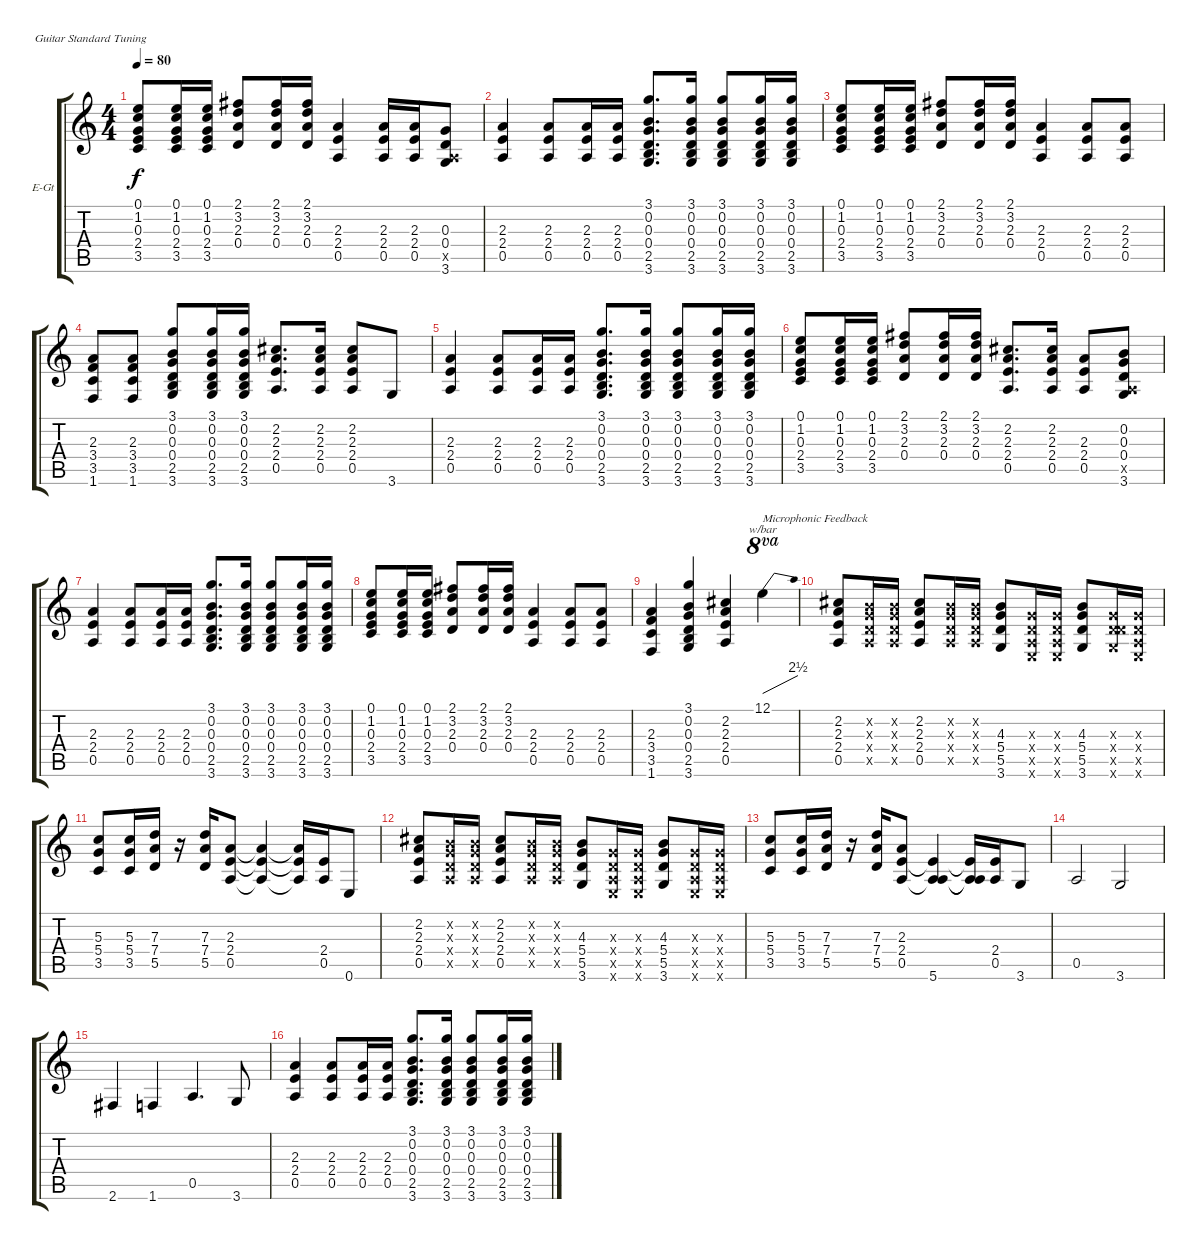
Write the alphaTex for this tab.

\bracketExtendMode groupsimilarinstruments
\firstSystemTrackNameOrientation horizontal
\otherSystemsTrackNameOrientation horizontal
\track ("Guitar 1" "E-Gt") {instrument distortionguitar}
\staff {score tabs}
\tuning (E4 B3 G3 D3 A2 E2)
\ts (4 4)
\tempo 80
\clef g2
\ks c
(1.2 0.3 2.4 3.5 0.1).8{dy f} (3.5 2.4 0.3 1.2 0.1).16 (0.1 1.2 0.3 2.4 3.5).16 (3.2 2.3 0.4 2.1).8 (3.2 2.3 0.4 2.1).16 (2.3 2.1 3.2 0.4).16 (2.3 2.4 0.5).4 (2.3 2.4 0.5).16 (2.3 2.4 0.5).16 (0.3 0.4 0.5{x} 3.6).8 |
(2.3 2.4 0.5).4 (2.3 2.4 0.5).8 (2.3 2.4 0.5).16 (2.3 2.4 0.5).16 (0.3 0.4 2.5 3.6 0.2 3.1).8{d} (3.1 0.2 0.3 0.4 2.5 3.6).16 (0.3 0.4 2.5 3.6 0.2 3.1).8 (0.2 0.3 0.4 3.1 2.5 3.6).16 (0.2 0.3 0.4 3.6 2.5 3.1).16 |
(1.2 0.3 2.4 3.5 0.1).8 (2.4 3.5 1.2 0.1 0.3).16 (0.1 1.2 0.3 2.4 3.5).16 (3.2 2.3 0.4 2.1).8 (0.4 2.1 3.2 2.3).16 (3.2 2.3 0.4 2.1).16 (2.3 2.4 0.5).4 (2.3 2.4 0.5).8 (0.5 2.4 2.3).8 |
(3.5 1.6 3.4 2.3).8 (3.4 3.5 1.6 2.3).8 (0.2 0.3 0.4 2.5 3.6 3.1).8 (0.2 0.3 0.4 2.5 3.1 3.6).16 (0.2 0.3 0.4 2.5 3.1 3.6).16 (2.4 0.5 2.3 2.2).8{d} (2.3 0.5 2.4 2.2).16 (2.2 2.3 2.4 0.5).8 3.6.8 |
(2.3 2.4 0.5).4 (2.3 2.4 0.5).8 (0.5 2.3 2.4).16 (2.3 2.4 0.5).16 (3.1 0.2 0.3 0.4 2.5 3.6).8{d} (0.4 2.5 3.6 0.3 0.2 3.1).16 (3.6 2.5 0.4 0.3 0.2 3.1).8 (0.3 0.4 3.1 0.2 2.5 3.6).16 (0.2 3.1 0.3 0.4 2.5 3.6).16 |
(1.2 0.3 2.4 3.5 0.1).8 (1.2 0.3 0.1 2.4 3.5).16 (1.2 0.3 0.1 2.4 3.5).16 (3.2 2.3 0.4 2.1).8 (0.4 2.1 3.2 2.3).16 (2.3 2.1 3.2 0.4).16 (2.3 2.4 0.5 2.2).8{d} (2.3 2.2 2.4 0.5).16 (2.3 2.4 0.5).8 (0.2 0.3 0.4 0.5{x} 3.6).8 |
(2.3 2.4 0.5).4 (2.3 2.4 0.5).8 (0.5 2.3 2.4).16 (0.5 2.4 2.3).16 (0.2 0.3 0.4 2.5 3.6 3.1).8{d} (0.2 0.3 3.1 0.4 2.5 3.6).16 (3.1 3.6 2.5 0.4 0.3 0.2).8 (3.1 0.2 0.3 3.6 2.5 0.4).16 (3.1 0.2 0.3 3.6 2.5 0.4).16 |
(1.2 0.3 2.4 3.5 0.1).8 (0.3 2.4 0.1 1.2 3.5).16 (0.1 1.2 0.3 2.4 3.5).16 (2.1 3.2 2.3 0.4).8 (0.4 2.3 3.2 2.1).16 (2.3 2.1 3.2 0.4).16 (2.3 2.4 0.5).4 (2.3 2.4 0.5).8 (2.3 2.4 0.5).8 |
(3.5 1.6 3.4 2.3).4 (0.2 0.3 0.4 2.5 3.6 3.1).4 (2.2 2.3 2.4 0.5).4 12.1.4{tbe (dive default 0 0 6.6 10) ot 8va txt "Microphonic Feedback"} |
(2.2 2.3 2.4 0.5).8 (0.4{x} 0.5{x} 0.2{x} 0.3{x}).16 (0.4{x} 0.5{x} 0.2{x} 0.3{x}).16 (2.2 2.3 2.4 0.5).8 (0.4{x} 0.5{x} 0.3{x} 0.2{x}).16 (0.4{x} 0.5{x} 0.2{x} 0.3{x}).16 (4.3 5.4 5.5 3.6).8 (0.4{x} 0.5{x} 0.6{x} 0.3{x}).16 (0.4{x} 0.5{x} 0.6{x} 0.3{x}).16 (4.3 5.4 5.5 3.6).8 (5.5{x} 3.6{x} 0.3{x} 0.4{x}).16 (0.3{x} 0.4{x} 0.5{x} 0.6{x}).16 |
(5.3 5.4 3.5).8 (5.3 5.4 3.5).16 (7.3 7.4 5.5).16 r.16 (7.3 7.4 5.5).16 (2.4 0.5 2.3).8 (2.4{t} 0.5{t} 2.3{t}).4 (0.5{t} 2.3{t} 2.4{t}).16 (0.5 2.4).16 0.6.8 |
(2.2 2.3 2.4 0.5).8 (0.4{x} 0.5{x} 0.3{x} 0.2{x}).16 (0.4{x} 0.5{x} 0.2{x} 0.3{x}).16 (2.2 2.3 2.4 0.5).8 (0.4{x} 0.5{x} 0.2{x} 0.3{x}).16 (0.4{x} 0.5{x} 0.3{x} 0.2{x}).16 (4.3 5.4 5.5 3.6).8 (0.5{x} 0.6{x} 0.3{x} 0.4{x}).16 (0.5{x} 0.6{x} 0.3{x} 0.4{x}).16 (4.3 5.4 5.5 3.6).8 (0.5{x} 0.6{x} 0.4{x} 0.3{x}).16 (0.5{x} 0.6{x} 0.4{x} 0.3{x}).16 |
(5.3 5.4 3.5).8 (5.3 5.4 3.5).16 (7.3 7.4 5.5).16 r.16 (7.3 7.4 5.5).16 (2.4 0.5 2.3).8 (2.4{t} 0.5{t} 5.6).4 (2.4{t} 0.5{t} 5.6{t}).16 (2.4 0.5).16 3.6.8 |
0.5.2 3.6.2 |
2.6.4 1.6.4 0.5.4{d} 3.6.8 |
(2.3 2.4 0.5).4 (2.3 2.4 0.5).8 (2.3 2.4 0.5).16 (2.3 2.4 0.5).16 (0.3 0.4 2.5 3.6 0.2 3.1).8{d} (3.1 0.2 0.3 0.4 2.5 3.6).16 (0.3 0.4 2.5 3.6 0.2 3.1).8 (0.2 0.3 0.4 3.1 2.5 3.6).16 (0.2 0.3 0.4 3.6 2.5 3.1).16
